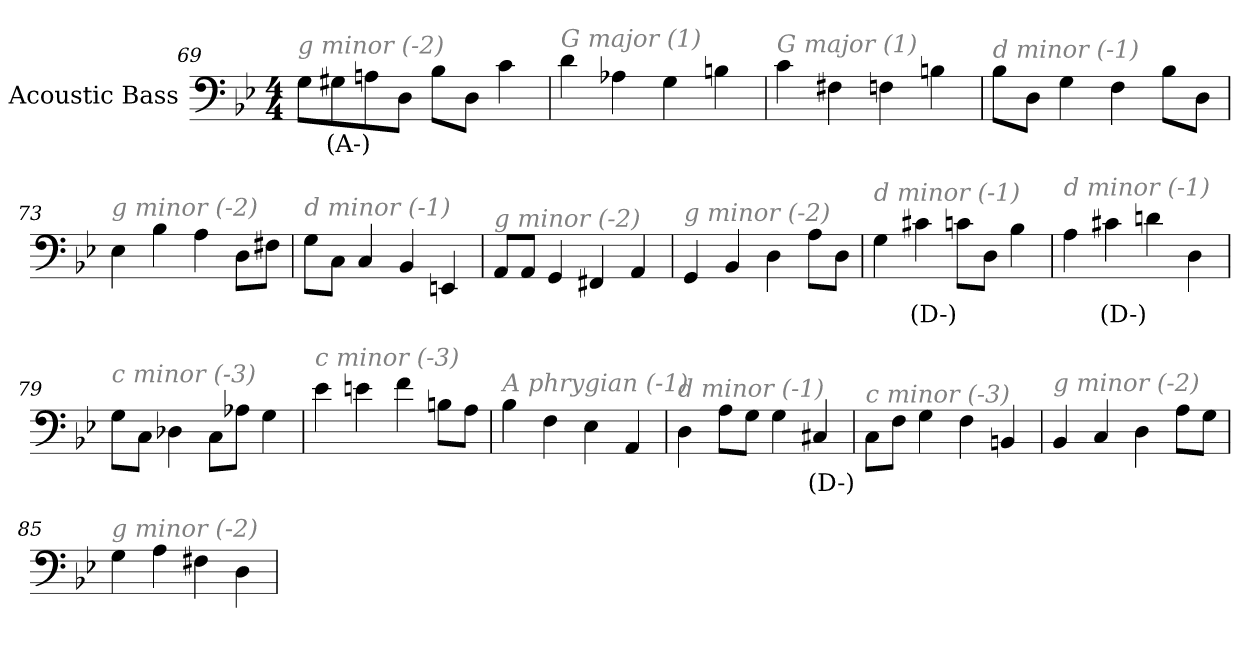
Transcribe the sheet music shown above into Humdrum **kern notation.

**kern	**text
*part1	*part1
*staff1	*staff1
*I"Acoustic Bass	*
*clefF4	*
*ITrd7c12	*
*k[b-e-]	*
*B-:	*
*M4/4	*
=69	=69
!LO:TX:i:color=#808080:t=g minor (-2)	!
8GGL	.
8GG#Xi	(A-)
8AAn	.
8DDJ	.
8BB-L	.
8DDJ	.
4C	.
=70	=70
!LO:TX:i:color=#808080:t=G major (1)	!
4D	.
4AA-X	.
4GG	.
4BBn	.
=71	=71
!LO:TX:i:color=#808080:t=G major (1)	!
4C	.
4FF#X	.
4FFn	.
4BBn	.
=72	=72
!LO:TX:i:color=#808080:t=d minor (-1)	!
8BB-L	.
8DDJ	.
4GG	.
4FF	.
8BB-L	.
8DDJ	.
=73	=73
!LO:TX:i:color=#808080:t=g minor (-2)	!
4EE-	.
4BB-	.
4AA	.
8DDL	.
8FF#XJ	.
=74	=74
!LO:TX:i:color=#808080:t=d minor (-1)	!
8GGL	.
8CCJ	.
4CC	.
4BBB-	.
4EEEn	.
=75	=75
!LO:TX:i:color=#808080:t=g minor (-2)	!
8AAAL	.
8AAAJ	.
4GGG	.
4FFF#X	.
4AAA	.
=76	=76
!LO:TX:i:color=#808080:t=g minor (-2)	!
4GGG	.
4BBB-	.
4DD	.
8AAL	.
8DDJ	.
=77	=77
!LO:TX:i:color=#808080:t=d minor (-1)	!
4GG	.
4C#Xi	(D-)
8CL	.
8DDJ	.
4BB-	.
=78	=78
!LO:TX:i:color=#808080:t=d minor (-1)	!
4AA	.
4C#Xi	(D-)
4Dn	.
4DD	.
=79	=79
!LO:TX:i:color=#808080:t=c minor (-3)	!
8GGL	.
8CCJ	.
4DD-X	.
8CCL	.
8AA-XJ	.
4GG	.
=80	=80
!LO:TX:i:color=#808080:t=c minor (-3)	!
4E-	.
4En	.
4F	.
8BBnL	.
8AAJ	.
=81	=81
!LO:TX:i:color=#808080:t=A phrygian (-1)	!
4BB-	.
4FF	.
4EE-	.
4AAA	.
=82	=82
!LO:TX:i:color=#808080:t=d minor (-1)	!
4DD	.
8AAL	.
8GGJ	.
4GG	.
4CC#Xi	(D-)
=83	=83
!LO:TX:i:color=#808080:t=c minor (-3)	!
8CCL	.
8FFJ	.
4GG	.
4FF	.
4BBBn	.
=84	=84
!LO:TX:i:color=#808080:t=g minor (-2)	!
4BBB-	.
4CC	.
4DD	.
8AAL	.
8GGJ	.
=85	=85
!LO:TX:i:color=#808080:t=g minor (-2)	!
4GG	.
4AA	.
4FF#X	.
4DD	.
=	=
*-	*-
